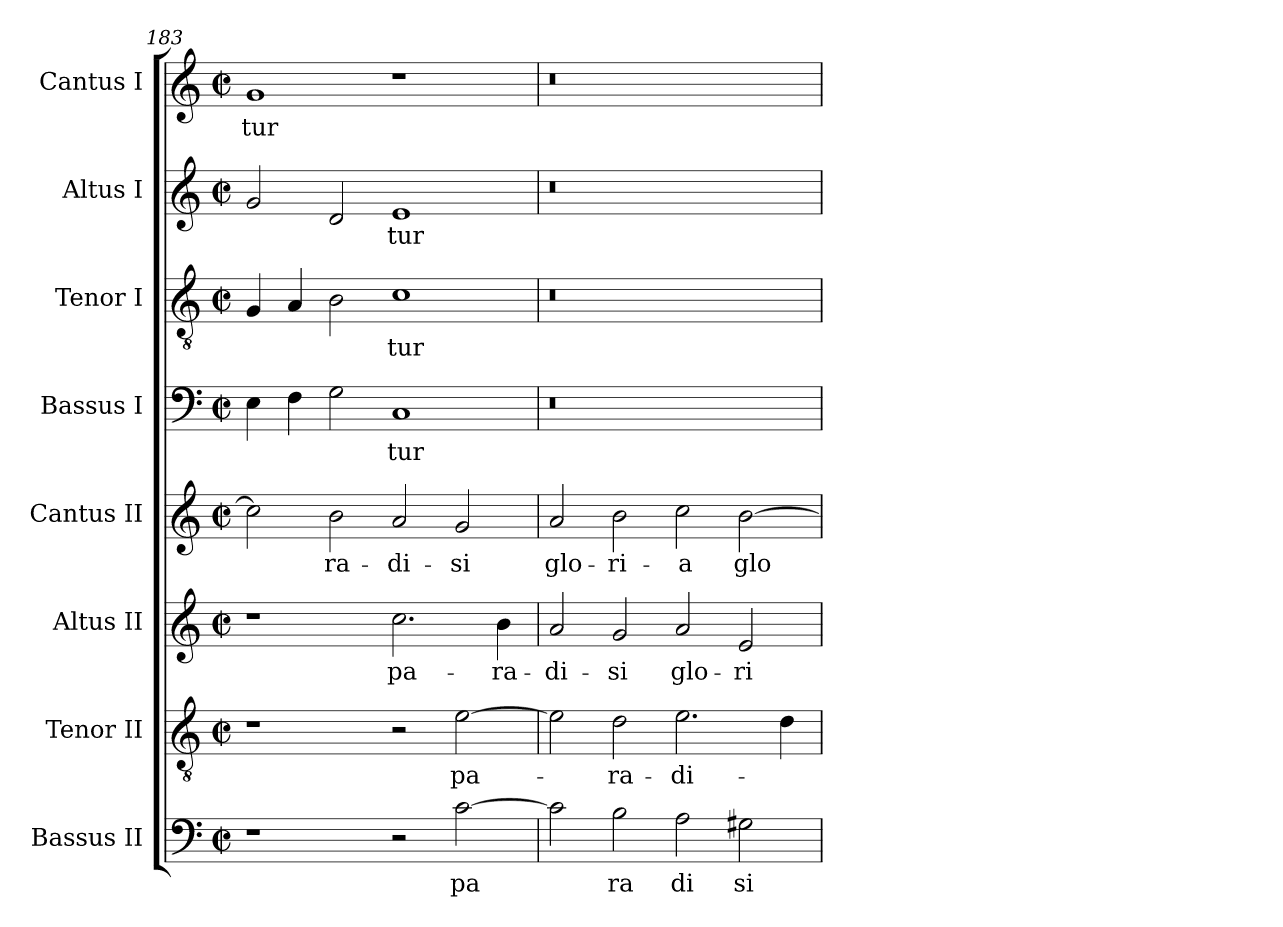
**kern	**text	**kern	**text	**kern	**text	**kern	**text	**kern	**text	**kern	**text	**kern	**text	**kern	**text
*part8	*part8	*part7	*part7	*part6	*part6	*part5	*part5	*part4	*part4	*part3	*part3	*part2	*part2	*part1	*part1
*staff8	*staff8	*staff7	*staff7	*staff6	*staff6	*staff5	*staff5	*staff4	*staff4	*staff3	*staff3	*staff2	*staff2	*staff1	*staff1
*I"Bassus II	*	*I"Tenor II	*	*I"Altus II	*	*I"Cantus II	*	*I"Bassus I	*	*I"Tenor I	*	*I"Altus I	*	*I"Cantus I	*
*clefF4	*	*clefGv2	*	*clefG2	*	*clefG2	*	*clefF4	*	*clefGv2	*	*clefG2	*	*clefG2	*
*k[]	*	*	*	*	*	*	*	*	*	*	*	*	*	*	*
*C:	*	*	*	*	*	*	*	*	*	*	*	*	*	*	*
*M2/2	*	*M2/2	*	*M2/2	*	*M2/2	*	*M2/2	*	*M2/2	*	*M2/2	*	*M2/2	*
*met(c|)	*	*met(c|)	*	*met(c|)	*	*met(c|)	*	*met(c|)	*	*met(c|)	*	*met(c|)	*	*met(c|)	*
=183	=183	=183	=183	=183	=183	=183	=183	=183	=183	=183	=183	=183	=183	=183	=183
!	!	!	!	!	!	!	!	!	!	!	!	!	!	!	!LO:LY:b:cj
1r	.	1r	.	1r	.	2cc\]	.	4E\	.	4G/	.	2g/	.	1g	-tur
.	.	.	.	.	.	.	.	4F\	.	4A/	.	.	.	.	.
!	!	!	!	!	!	!	!LO:LY:b:cj	!	!	!	!	!	!	!	!
.	.	.	.	.	.	2b\	-ra-	2G\	.	2B\	.	2d/	.	.	.
!	!	!	!	!	!LO:LY:b:cj	!	!LO:LY:b:cj	!	!LO:LY:b:cj	!	!LO:LY:b:cj	!	!LO:LY:b:cj	!	!
2r	.	2r	.	2.cc\	pa-	2a/	-di-	1C	tur	1c	tur	1e	tur	1r	.
!	!LO:LY:b:cj	!	!LO:LY:b:cj	!	!	!	!LO:LY:b:cj	!	!	!	!	!	!	!	!
[>2c\	pa	[>2e\	pa-	.	.	2g/	-si	.	.	.	.	.	.	.	.
!	!	!	!	!	!LO:LY:b:cj	!	!	!	!	!	!	!	!	!	!
.	.	.	.	4b\	-ra-	.	.	.	.	.	.	.	.	.	.
=184	=184	=184	=184	=184	=184	=184	=184	=184	=184	=184	=184	=184	=184	=184	=184
!	!	!	!	!	!LO:LY:b:cj	!	!LO:LY:b:cj	!	!	!	!	!	!	!	!
2c\]	.	2e\]	.	2a/	-di-	2a/	glo-	0r	.	0r	.	0r	.	0r	.
!	!LO:LY:b:cj	!	!LO:LY:b:cj	!	!LO:LY:b:cj	!	!LO:LY:b:cj	!	!	!	!	!	!	!	!
2B\	ra	2d\	-ra-	2g/	-si	2b\	-ri-	.	.	.	.	.	.	.	.
!	!LO:LY:b:cj	!	!LO:LY:b:cj	!	!LO:LY:b:cj	!	!LO:LY:b:cj	!	!	!	!	!	!	!	!
2A\	di	2.e\	-di-	2a/	glo-	2cc\	-a	.	.	.	.	.	.	.	.
!	!LO:LY:b:cj	!	!	!	!LO:LY:b:cj	!	!LO:LY:b	!	!	!	!	!	!	!	!
2G#X\	si	.	.	2e/	-ri-	[>2b\	glo-	.	.	.	.	.	.	.	.
.	.	4d\	.	.	.	.	.	.	.	.	.	.	.	.	.
=	=	=	=	=	=	=	=	=	=	=	=	=	=	=	=
*-	*-	*-	*-	*-	*-	*-	*-	*-	*-	*-	*-	*-	*-	*-	*-
